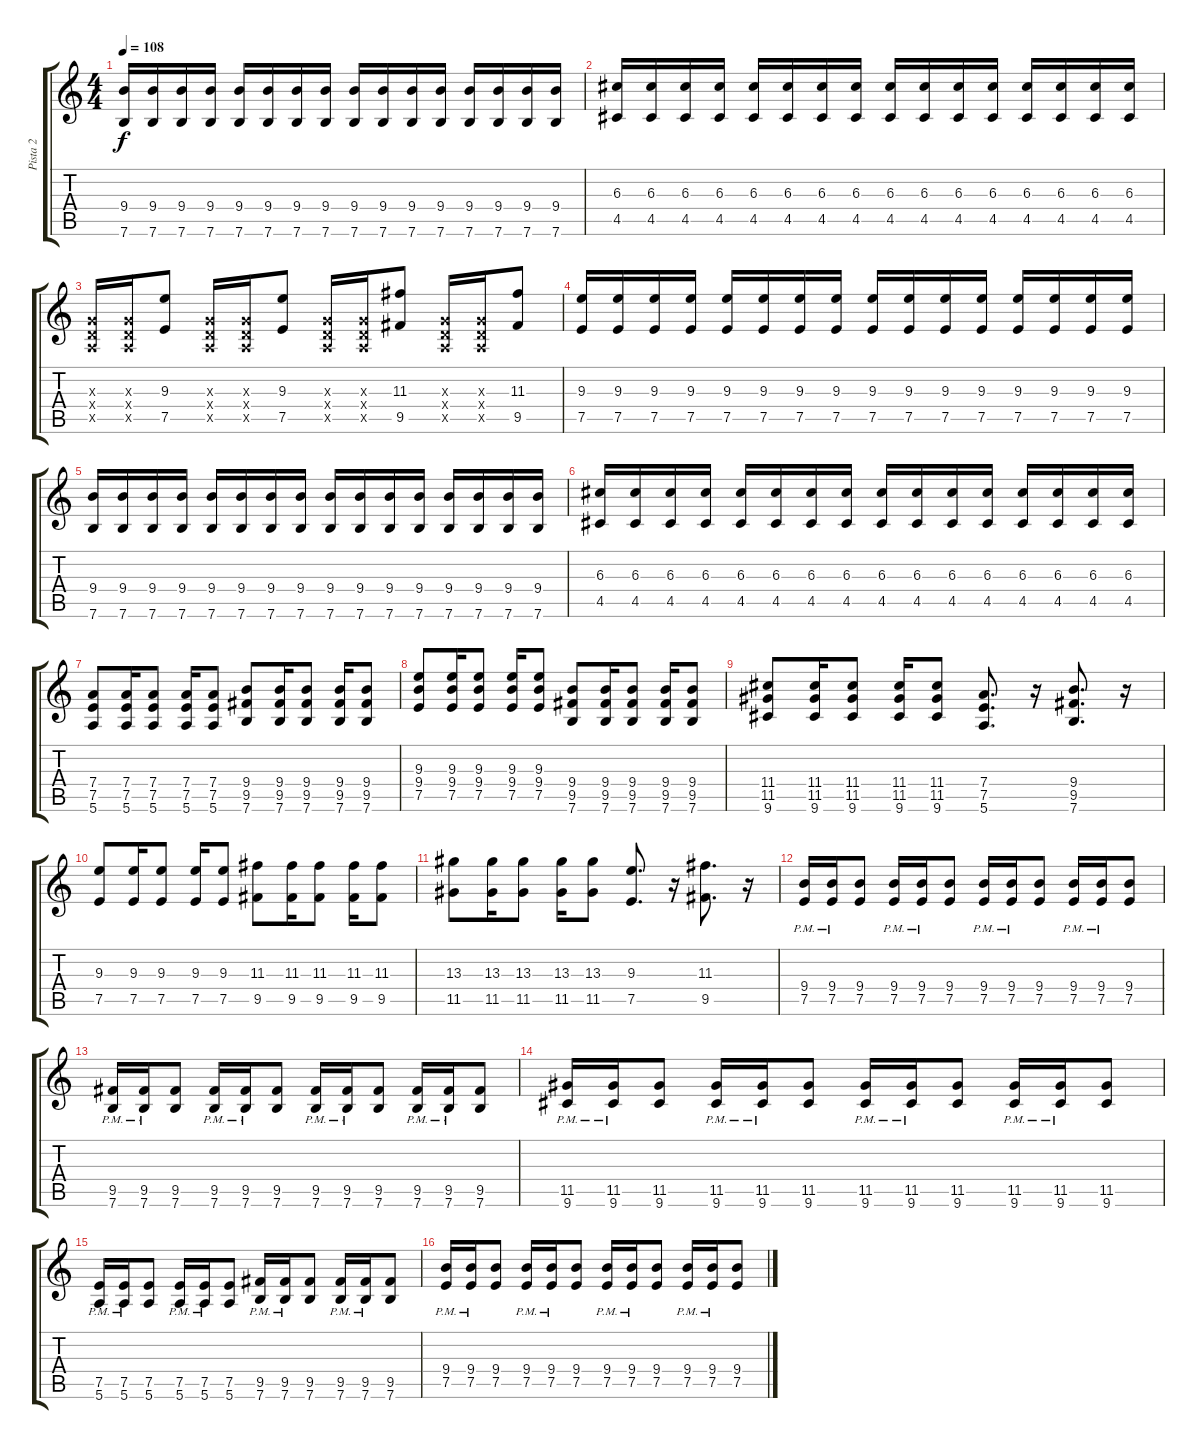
\track ("Pista 2" "Pista 2") {instrument distortionguitar}
\staff {score tabs}
\tuning (E4 B3 G3 D3 A2 E2) {hide}
\ts (4 4)
\tempo 108
\clef g2
\ks c
(9.4 7.6).16{dy f} (9.4 7.6).16 (9.4 7.6).16 (9.4 7.6).16 (9.4 7.6).16 (9.4 7.6).16 (9.4 7.6).16 (9.4 7.6).16 (9.4 7.6).16 (9.4 7.6).16 (9.4 7.6).16 (9.4 7.6).16 (9.4 7.6).16 (9.4 7.6).16 (9.4 7.6).16 (9.4 7.6).16 |
(6.3 4.5).16 (6.3 4.5).16 (6.3 4.5).16 (6.3 4.5).16 (6.3 4.5).16 (6.3 4.5).16 (6.3 4.5).16 (6.3 4.5).16 (6.3 4.5).16 (6.3 4.5).16 (6.3 4.5).16 (6.3 4.5).16 (6.3 4.5).16 (6.3 4.5).16 (6.3 4.5).16 (6.3 4.5).16 |
(0.3{x} 0.4{x} 0.5{x}).16 (0.3{x} 0.4{x} 0.5{x}).16 (9.3 7.5).8 (0.3{x} 0.4{x} 0.5{x}).16 (0.3{x} 0.4{x} 0.5{x}).16 (9.3 7.5).8 (0.3{x} 0.4{x} 0.5{x}).16 (0.3{x} 0.4{x} 0.5{x}).16 (11.3 9.5).8 (0.3{x} 0.4{x} 0.5{x}).16 (0.3{x} 0.4{x} 0.5{x}).16 (11.3 9.5).8 |
(9.3 7.5).16 (9.3 7.5).16 (9.3 7.5).16 (9.3 7.5).16 (9.3 7.5).16 (9.3 7.5).16 (9.3 7.5).16 (9.3 7.5).16 (9.3 7.5).16 (9.3 7.5).16 (9.3 7.5).16 (9.3 7.5).16 (9.3 7.5).16 (9.3 7.5).16 (9.3 7.5).16 (9.3 7.5).16 |
(9.4 7.6).16 (9.4 7.6).16 (9.4 7.6).16 (9.4 7.6).16 (9.4 7.6).16 (9.4 7.6).16 (9.4 7.6).16 (9.4 7.6).16 (9.4 7.6).16 (9.4 7.6).16 (9.4 7.6).16 (9.4 7.6).16 (9.4 7.6).16 (9.4 7.6).16 (9.4 7.6).16 (9.4 7.6).16 |
(6.3 4.5).16 (6.3 4.5).16 (6.3 4.5).16 (6.3 4.5).16 (6.3 4.5).16 (6.3 4.5).16 (6.3 4.5).16 (6.3 4.5).16 (6.3 4.5).16 (6.3 4.5).16 (6.3 4.5).16 (6.3 4.5).16 (6.3 4.5).16 (6.3 4.5).16 (6.3 4.5).16 (6.3 4.5).16 |
(7.4 7.5 5.6).8 (7.4 7.5 5.6).16 (7.4 7.5 5.6).8 (7.4 7.5 5.6).16 (7.4 7.5 5.6).8 (9.4 9.5 7.6).8 (9.4 9.5 7.6).16 (9.4 9.5 7.6).8 (9.4 9.5 7.6).16 (9.4 9.5 7.6).8 |
(9.3 9.4 7.5).8 (9.3 9.4 7.5).16 (9.3 9.4 7.5).8 (9.3 9.4 7.5).16 (9.3 9.4 7.5).8 (9.4 9.5 7.6).8 (9.4 9.5 7.6).16 (9.4 9.5 7.6).8 (9.4 9.5 7.6).16 (9.4 9.5 7.6).8 |
(11.4 11.5 9.6).8 (11.4 11.5 9.6).16 (11.4 11.5 9.6).8 (11.4 11.5 9.6).16 (11.4 11.5 9.6).8 (7.4 7.5 5.6).8{d} r.16 (9.4 9.5 7.6).8{d} r.16 |
(9.3 7.5).8 (9.3 7.5).16 (9.3 7.5).8 (9.3 7.5).16 (9.3 7.5).8 (11.3 9.5).8 (11.3 9.5).16 (11.3 9.5).8 (11.3 9.5).16 (11.3 9.5).8 |
(13.3 11.5).8 (13.3 11.5).16 (13.3 11.5).8 (13.3 11.5).16 (13.3 11.5).8 (9.3 7.5).8{d} r.16 (11.3 9.5).8{d} r.16 |
(9.4{pm} 7.5{pm}).16 (9.4{pm} 7.5{pm}).16 (9.4 7.5).8 (9.4{pm} 7.5{pm}).16 (9.4{pm} 7.5{pm}).16 (9.4 7.5).8 (9.4{pm} 7.5{pm}).16 (9.4{pm} 7.5{pm}).16 (9.4 7.5).8 (9.4{pm} 7.5{pm}).16 (9.4{pm} 7.5{pm}).16 (9.4 7.5).8 |
(9.5{pm} 7.6{pm}).16 (9.5{pm} 7.6{pm}).16 (9.5 7.6).8 (9.5{pm} 7.6{pm}).16 (9.5{pm} 7.6{pm}).16 (9.5 7.6).8 (9.5{pm} 7.6{pm}).16 (9.5{pm} 7.6{pm}).16 (9.5 7.6).8 (9.5{pm} 7.6{pm}).16 (9.5{pm} 7.6{pm}).16 (9.5 7.6).8 |
(11.5{pm} 9.6{pm}).16 (11.5{pm} 9.6{pm}).16 (11.5 9.6).8 (11.5{pm} 9.6{pm}).16 (11.5{pm} 9.6{pm}).16 (11.5 9.6).8 (11.5{pm} 9.6{pm}).16 (11.5{pm} 9.6{pm}).16 (11.5 9.6).8 (11.5{pm} 9.6{pm}).16 (11.5{pm} 9.6{pm}).16 (11.5 9.6).8 |
(7.5{pm} 5.6{pm}).16 (7.5{pm} 5.6{pm}).16 (7.5 5.6).8 (7.5{pm} 5.6{pm}).16 (7.5{pm} 5.6{pm}).16 (7.5 5.6).8 (9.5{pm} 7.6{pm}).16 (9.5{pm} 7.6{pm}).16 (9.5 7.6).8 (9.5{pm} 7.6{pm}).16 (9.5{pm} 7.6{pm}).16 (9.5 7.6).8 |
(9.4{pm} 7.5{pm}).16 (9.4{pm} 7.5{pm}).16 (9.4 7.5).8 (9.4{pm} 7.5{pm}).16 (9.4{pm} 7.5{pm}).16 (9.4 7.5).8 (9.4{pm} 7.5{pm}).16 (9.4{pm} 7.5{pm}).16 (9.4 7.5).8 (9.4{pm} 7.5{pm}).16 (9.4{pm} 7.5{pm}).16 (9.4 7.5).8
